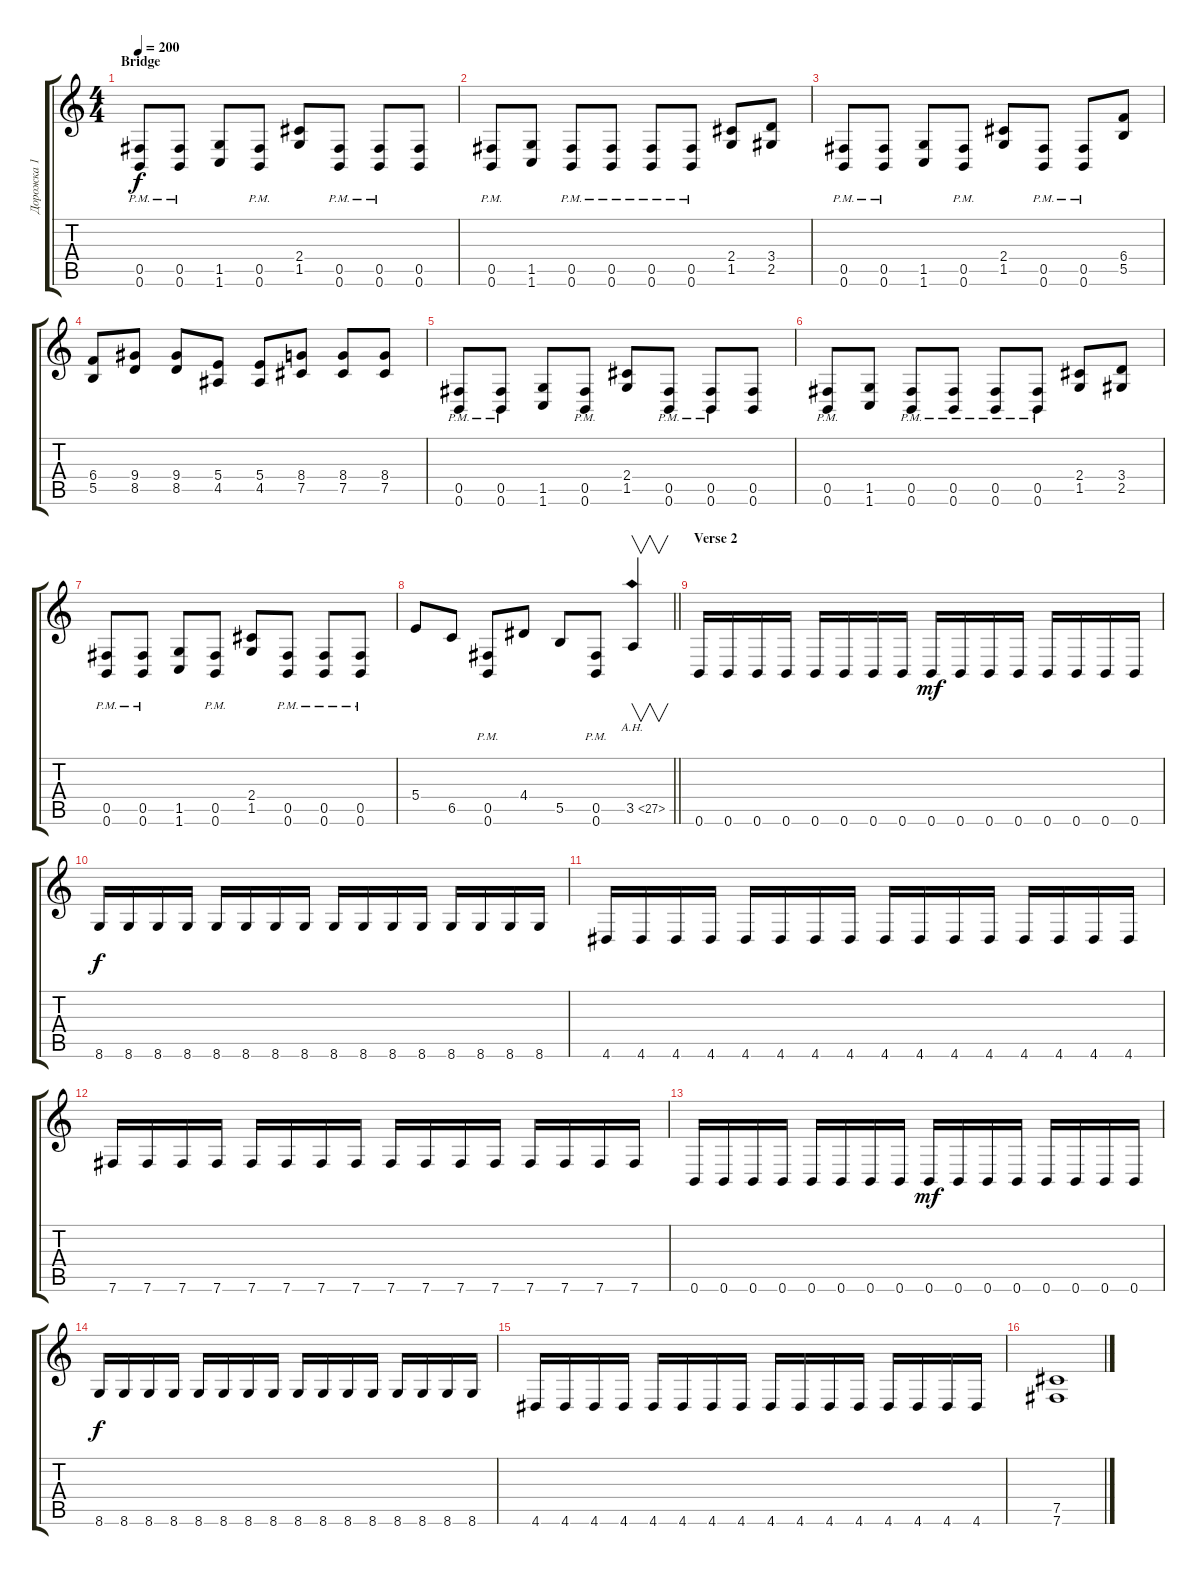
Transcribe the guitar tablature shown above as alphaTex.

\track ("Дорожка 1" "Дорожка 1") {instrument distortionguitar}
\staff {score tabs}
\tuning (Db4 Ab3 E3 B2 Gb2 B1) {hide}
\ts (4 4)
\section ("" "Bridge")
\tempo 200
\clef g2
\ks c
(0.5{pm} 0.6{pm}).8{dy f} (0.5{pm} 0.6{pm}).8 (1.5 1.6).8 (0.5{pm} 0.6{pm}).8 (2.4 1.5).8 (0.5{pm} 0.6{pm}).8 (0.5{pm} 0.6{pm}).8 (0.5 0.6).8 |
(0.5{pm} 0.6{pm}).8 (1.5 1.6).8 (0.5{pm} 0.6{pm}).8 (0.5{pm} 0.6{pm}).8 (0.5{pm} 0.6{pm}).8 (0.5{pm} 0.6{pm}).8 (2.4 1.5).8 (3.4 2.5).8 |
(0.5{pm} 0.6{pm}).8 (0.5{pm} 0.6{pm}).8 (1.5 1.6).8 (0.5{pm} 0.6{pm}).8 (2.4 1.5).8 (0.5{pm} 0.6{pm}).8 (0.5{pm} 0.6{pm}).8 (6.4 5.5).8 |
(6.4 5.5).8 (9.4 8.5).8 (9.4 8.5).8 (5.4 4.5).8 (5.4 4.5).8 (8.4 7.5).8 (8.4 7.5).8 (8.4 7.5).8 |
(0.5{pm} 0.6{pm}).8 (0.5{pm} 0.6{pm}).8 (1.5 1.6).8 (0.5{pm} 0.6{pm}).8 (2.4 1.5).8 (0.5{pm} 0.6{pm}).8 (0.5{pm} 0.6{pm}).8 (0.5 0.6).8 |
(0.5{pm} 0.6{pm}).8 (1.5 1.6).8 (0.5{pm} 0.6{pm}).8 (0.5{pm} 0.6{pm}).8 (0.5{pm} 0.6{pm}).8 (0.5{pm} 0.6{pm}).8 (2.4 1.5).8 (3.4 2.5).8 |
(0.5{pm} 0.6{pm}).8 (0.5{pm} 0.6{pm}).8 (1.5 1.6).8 (0.5{pm} 0.6{pm}).8 (2.4 1.5).8 (0.5{pm} 0.6{pm}).8 (0.5{pm} 0.6{pm}).8 (0.5{pm} 0.6{pm}).8 |
\barLineRight lightlight
5.4.8 6.5.8 (0.5{pm} 0.6{pm}).8 4.4.8 5.5.8 (0.5{pm} 0.6{pm}).8 3.5{ah 24}.4{v} |
\section ("" "Verse 2")
0.6.16 0.6.16 0.6.16 0.6.16 0.6.16 0.6.16 0.6.16 0.6.16 0.6.16{dy mf} 0.6.16 0.6.16 0.6.16 0.6.16 0.6.16 0.6.16 0.6.16 |
8.6.16{dy f} 8.6.16 8.6.16 8.6.16 8.6.16 8.6.16 8.6.16 8.6.16 8.6.16 8.6.16 8.6.16 8.6.16 8.6.16 8.6.16 8.6.16 8.6.16 |
4.6.16 4.6.16 4.6.16 4.6.16 4.6.16 4.6.16 4.6.16 4.6.16 4.6.16 4.6.16 4.6.16 4.6.16 4.6.16 4.6.16 4.6.16 4.6.16 |
7.6.16 7.6.16 7.6.16 7.6.16 7.6.16 7.6.16 7.6.16 7.6.16 7.6.16 7.6.16 7.6.16 7.6.16 7.6.16 7.6.16 7.6.16 7.6.16 |
0.6.16 0.6.16 0.6.16 0.6.16 0.6.16 0.6.16 0.6.16 0.6.16 0.6.16{dy mf} 0.6.16 0.6.16 0.6.16 0.6.16 0.6.16 0.6.16 0.6.16 |
8.6.16{dy f} 8.6.16 8.6.16 8.6.16 8.6.16 8.6.16 8.6.16 8.6.16 8.6.16 8.6.16 8.6.16 8.6.16 8.6.16 8.6.16 8.6.16 8.6.16 |
4.6.16 4.6.16 4.6.16 4.6.16 4.6.16 4.6.16 4.6.16 4.6.16 4.6.16 4.6.16 4.6.16 4.6.16 4.6.16 4.6.16 4.6.16 4.6.16 |
(7.5 7.6).1
